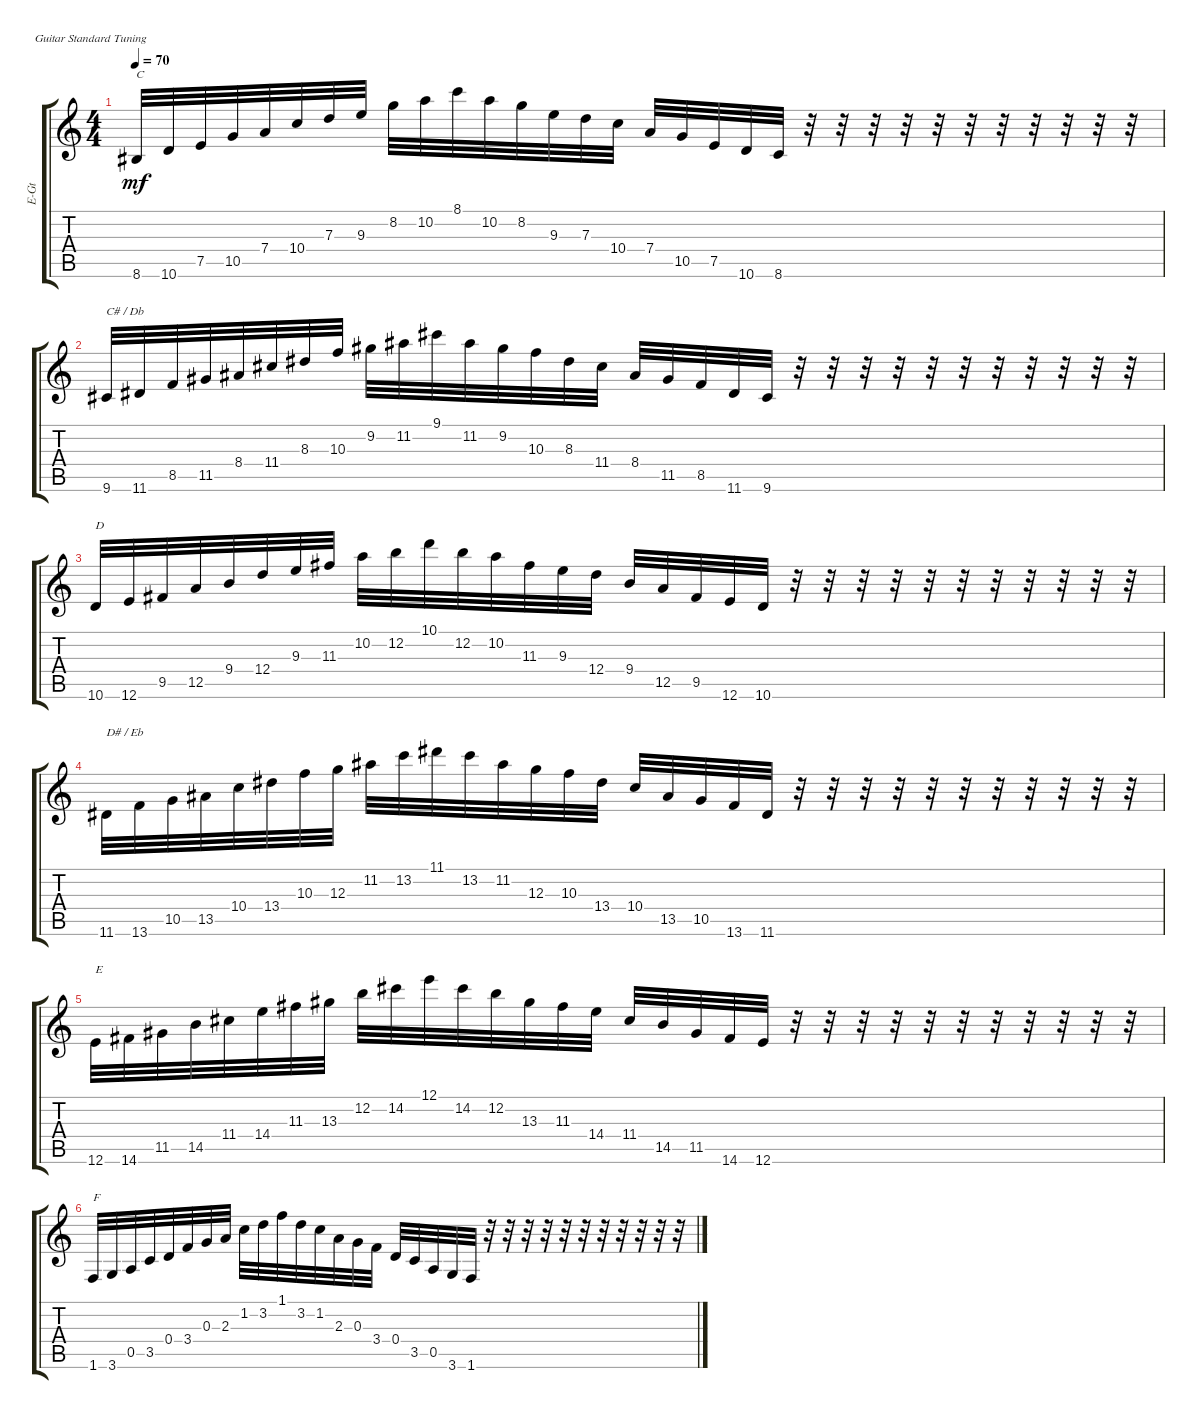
\defaultSystemsLayout 4
\bracketExtendMode groupsimilarinstruments
\otherSystemsTrackNameOrientation horizontal
\track ("Electric Guitar" "E-Gt") {instrument overdrivenguitar}
\staff {score tabs}
\tuning (E4 B3 G3 D3 A2 E2)
\ts (4 4)
\tempo 70
\clef g2
\ks c
8.6{acc #}.32{txt "C" dy mf instrument overdrivenguitar beam Up} 10.6.32{beam Up} 7.5.32{beam Up} 10.5.32{beam Up} 7.4.32{beam Up} 10.4.32{beam Up} 7.3.32{beam Up} 9.3.32{beam Up} 8.2.32{beam Down} 10.2.32{beam Down} 8.1.32{beam Down} 10.2.32{beam Down} 8.2.32{beam Down} 9.3.32{beam Down} 7.3.32{beam Down} 10.4.32{beam Down} 7.4.32{beam Up} 10.5.32{beam Up} 7.5.32{beam Up} 10.6.32{beam Up} 8.6.32{beam Up} r.32{beam Up} r.32{beam Up} r.32{beam Up} r.32{beam Up} r.32{beam Up} r.32{beam Up} r.32{beam Up} r.32{beam Up} r.32{beam Up} r.32{beam Up} r.32{beam Up} |
9.6{acc #}.32{txt "C# / Db" beam Up} 11.6{acc #}.32{beam Up} 8.5.32{beam Up} 11.5{acc #}.32{beam Up} 8.4{acc #}.32{beam Up} 11.4{acc #}.32{beam Up} 8.3{acc #}.32{beam Up} 10.3.32{beam Up} 9.2{acc #}.32{beam Down} 11.2{acc #}.32{beam Down} 9.1{acc #}.32{beam Down} 11.2{acc #}.32{beam Down} 9.2{acc #}.32{beam Down} 10.3.32{beam Down} 8.3{acc #}.32{beam Down} 11.4{acc #}.32{beam Down} 8.4{acc #}.32{beam Up} 11.5{acc #}.32{beam Up} 8.5.32{beam Up} 11.6{acc #}.32{beam Up} 9.6{acc #}.32{beam Up} r.32{beam Down} r.32{beam Down} r.32{beam Down} r.32{beam Down} r.32{beam Down} r.32{beam Down} r.32{beam Down} r.32{beam Down} r.32{beam Down} r.32{beam Down} r.32{beam Down} |
10.6.32{txt "D" beam Up} 12.6.32{beam Up} 9.5{acc #}.32{beam Up} 12.5.32{beam Up} 9.4.32{beam Up} 12.4.32{beam Up} 9.3.32{beam Up} 11.3{acc #}.32{beam Up} 10.2.32{beam Down} 12.2.32{beam Down} 10.1.32{beam Down} 12.2.32{beam Down} 10.2.32{beam Down} 11.3{acc #}.32{beam Down} 9.3.32{beam Down} 12.4.32{beam Down} 9.4.32{beam Up} 12.5.32{beam Up} 9.5{acc #}.32{beam Up} 12.6.32{beam Up} 10.6.32{beam Up} r.32{beam Down} r.32{beam Down} r.32{beam Down} r.32{beam Down} r.32{beam Down} r.32{beam Down} r.32{beam Down} r.32{beam Down} r.32{beam Down} r.32{beam Down} r.32{beam Down} |
11.6{acc #}.32{txt "D# / Eb" beam Down} 13.6.32{beam Down} 10.5.32{beam Down} 13.5{acc #}.32{beam Down} 10.4.32{beam Down} 13.4{acc #}.32{beam Down} 10.3.32{beam Down} 12.3.32{beam Down} 11.2{acc #}.32{beam Down} 13.2.32{beam Down} 11.1{acc #}.32{beam Down} 13.2.32{beam Down} 11.2{acc #}.32{beam Down} 12.3.32{beam Down} 10.3.32{beam Down} 13.4{acc #}.32{beam Down} 10.4.32{beam Up} 13.5{acc #}.32{beam Up} 10.5.32{beam Up} 13.6.32{beam Up} 11.6{acc #}.32{beam Up} r.32{beam Down} r.32{beam Down} r.32{beam Down} r.32{beam Down} r.32{beam Down} r.32{beam Down} r.32{beam Down} r.32{beam Down} r.32{beam Down} r.32{beam Down} r.32{beam Down} |
12.6.32{txt "E" beam Down} 14.6{acc #}.32{beam Down} 11.5{acc #}.32{beam Down} 14.5.32{beam Down} 11.4{acc #}.32{beam Down} 14.4.32{beam Down} 11.3{acc #}.32{beam Down} 13.3{acc #}.32{beam Down} 12.2.32{beam Down} 14.2{acc #}.32{beam Down} 12.1.32{beam Down} 14.2{acc #}.32{beam Down} 12.2.32{beam Down} 13.3{acc #}.32{beam Down} 11.3{acc #}.32{beam Down} 14.4.32{beam Down} 11.4{acc #}.32{beam Up} 14.5.32{beam Up} 11.5{acc #}.32{beam Up} 14.6{acc #}.32{beam Up} 12.6.32{beam Up} r.32{beam Down} r.32{beam Down} r.32{beam Down} r.32{beam Down} r.32{beam Down} r.32{beam Down} r.32{beam Down} r.32{beam Down} r.32{beam Down} r.32{beam Down} r.32{beam Down} |
1.6.32{txt "F" beam Up} 3.6.32{beam Up} 0.5.32{beam Up} 3.5.32{beam Up} 0.4.32{beam Up} 3.4.32{beam Up} 0.3.32{beam Up} 2.3.32{beam Up} 1.2.32{beam Down} 3.2.32{beam Down} 1.1.32{beam Down} 3.2.32{beam Down} 1.2.32{beam Down} 2.3.32{beam Down} 0.3.32{beam Down} 3.4.32{beam Down} 0.4.32{beam Up} 3.5.32{beam Up} 0.5.32{beam Up} 3.6.32{beam Up} 1.6.32{beam Up} r.32{beam Up} r.32{beam Up} r.32{beam Up} r.32{beam Up} r.32{beam Up} r.32{beam Up} r.32{beam Up} r.32{beam Up} r.32{beam Up} r.32{beam Up} r.32{beam Up}
